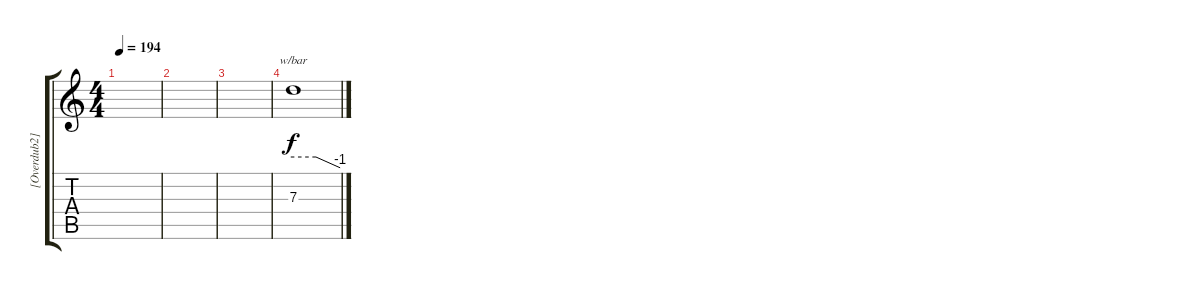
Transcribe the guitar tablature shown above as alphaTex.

\track ("[Overdub2]" "[Overdub2]") {instrument distortionguitar}
\staff {score tabs}
\tuning (E4 B3 G3 D3 A2 E2) {hide}
\ts (4 4)
\tempo 194
\clef g2
\ks c
|
|
|
7.3.1{tbe (custom default 0 0 29 0 60 -4)}
